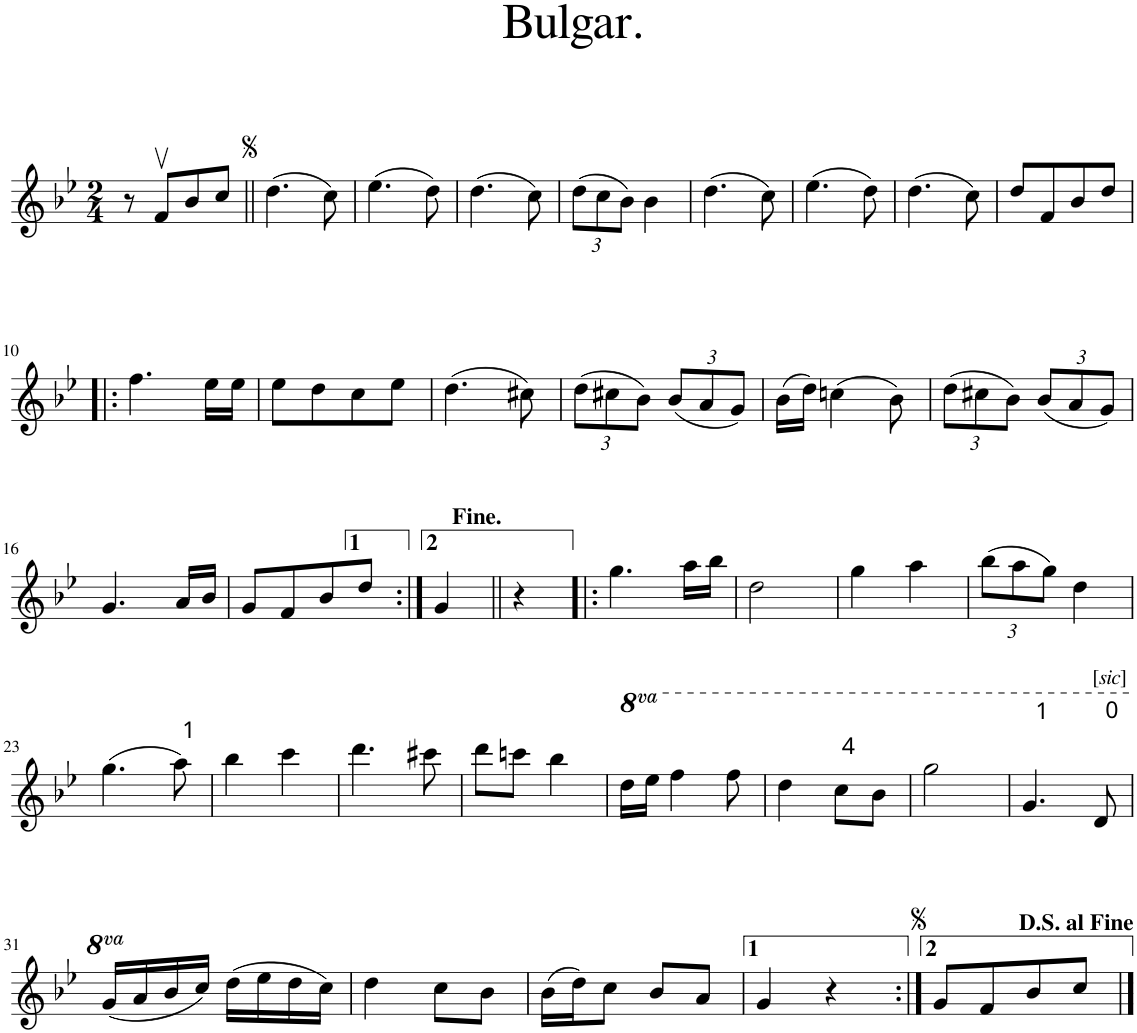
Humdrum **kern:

**kern
*part1
*staff1
*I"Piano
*I'Pno.
*clefG2
*k[b-e-]
*M2/4
=1
8r
8fv/L
8b-/
8cc/J
=2||
(4.dd\
8cc\)
=3
(4.ee-\
8dd\)
=4
(4.dd\
8cc\)
=5
*Xbrackettup
(12dd\L
12cc\
12b-\J)
4b-\
=6
(4.dd\
8cc\)
=7
(4.ee-\
8dd\)
=8
(4.dd\
8cc\)
=9
8dd/L
8f/
8b-/
8dd/J
!!LO:LB:g=z
=10!|:
4.ff\
16ee-\LL
16ee-\JJ
=11
8ee-\L
8dd\
8cc\
8ee-\J
=12
(4.dd\
8cc#X\)
=13
(12dd\L
12cc#X\
12b-\J)
(12b-/L
12a/
12g/J)
=14
(16b-\LL
16dd\JJ)
(4ccn\
8b-\)
=15
(12dd\L
12cc#X\
12b-\J)
(12b-/L
12a/
12g/J)
!!LO:LB:g=z
=16
4.g/
16a/LL
16b-/JJ
=17
8g/L
8f/
8b-/
8dd/J
=18:|!
4g/
=18X1||
4r
=19!|:
4.gg\
16aa\LL
16bb-\JJ
=20
2dd\
=21
4gg\
4aa\
=22
(12bb-\L
12aa\
12gg\J)
4dd\
!!LO:LB:g=z
=23
(4.gg\
8aa\)
=24
4bb-\
4ccc\
=25
4.ddd\
8ccc#X\
=26
8ddd\L
8cccn\J
4bb-\
=27
*8va
16ddd\LL
16eee-\JJ
4fff\
8fff\
=28
4ddd\
8ccc\L
8bb-\J
=29
2ggg\
=30
4.gg/
!LO:TX:a:t=[
!LO:TX:a:i:t=sic
!LO:TX:a:t=]
8dd/
!!LO:LB:g=z
=31
(16gg/LL
*X8va
16a/
16b-/
16cc/JJ)
(16dd\LL
16ee-\
16dd\
16cc\JJ)
=32
4dd\
8cc\L
8b-\J
=33
(16b-\LL
16dd\J)
8cc\J
8b-/L
8a/J
=34
4g/
4r
=35:|!
8g/L
8f/
8b-/
8cc/J
==
*-
